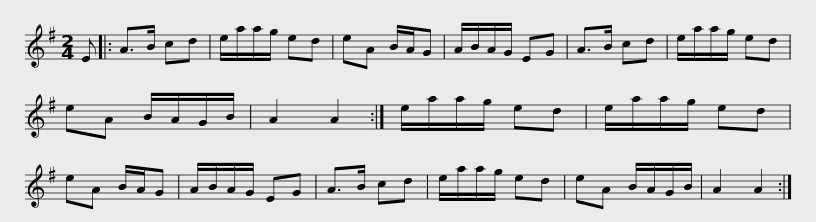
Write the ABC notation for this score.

X:1
L:1/8
M:2/4
I:linebreak $
K:G
V:1 treble
V:1
 E |: A>B cd | e/a/a/g/ ed | eA B/A/G | A/B/A/G/ EG | %5
 A>B cd | e/a/a/g/ ed | eA B/A/G/B/ | A2 A2 :|$ e/a/a/g/ ed | %10
 e/a/a/g/ ed | eA B/A/G | A/B/A/G/ EG | A>B cd | e/a/a/g/ ed | %15
 eA B/A/G/B/ | A2 A2 :| %17
